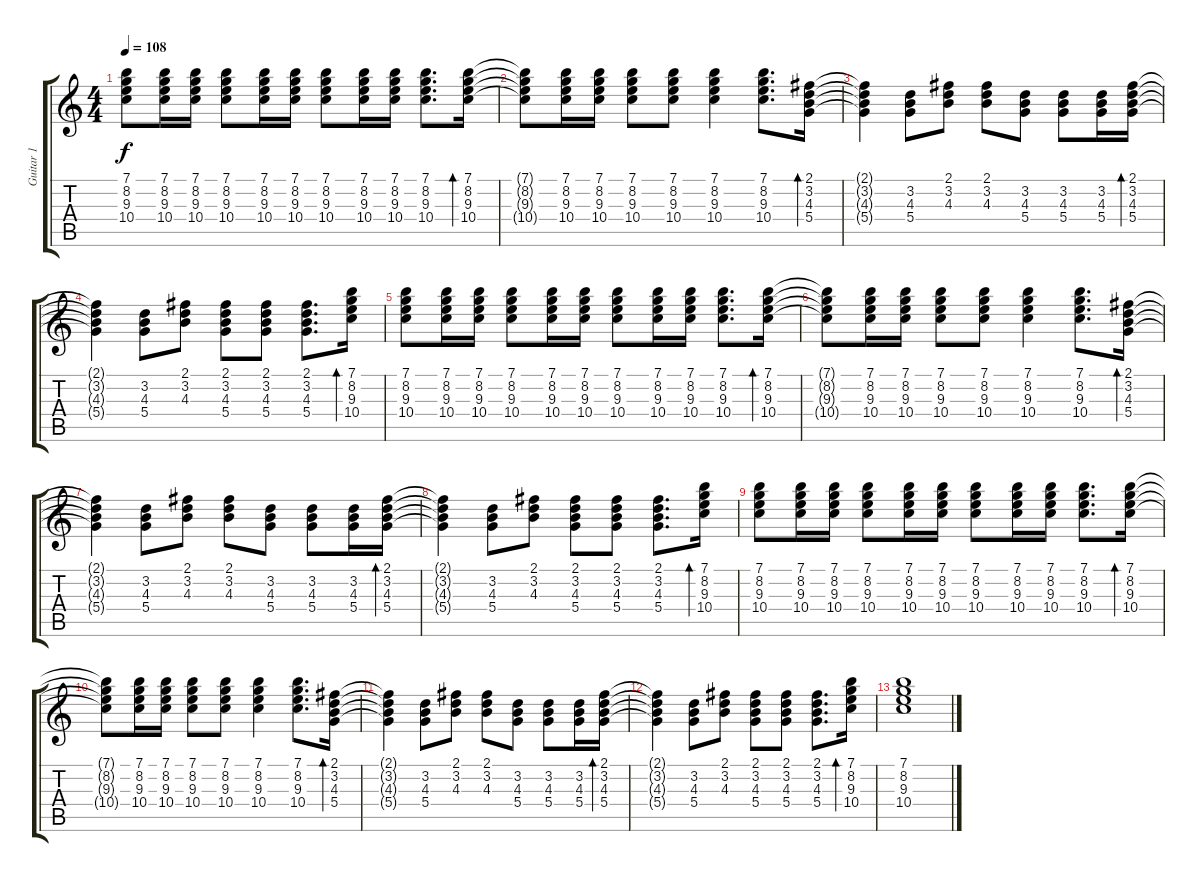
\track ("Guitar 1" "Guitar 1") {instrument acousticguitarsteel}
\staff {score tabs}
\tuning (E4 B3 G3 D3 A2 E2) {hide}
\ts (4 4)
\tempo 108
\clef g2
\ks c
(7.1 8.2 9.3 10.4).8{dy f} (7.1 8.2 9.3 10.4).16 (7.1 8.2 9.3 10.4).16 (7.1 8.2 9.3 10.4).8 (7.1 8.2 9.3 10.4).16 (7.1 8.2 9.3 10.4).16 (7.1 8.2 9.3 10.4).8 (7.1 8.2 9.3 10.4).16 (7.1 8.2 9.3 10.4).16 (7.1 8.2 9.3 10.4).8{d} (7.1 8.2 9.3 10.4).16{bd 60} |
(7.1{t} 8.2{t} 9.3{t} 10.4{t}).8 (7.1 8.2 9.3 10.4).16 (7.1 8.2 9.3 10.4).16 (7.1 8.2 9.3 10.4).8 (7.1 8.2 9.3 10.4).8 (7.1 8.2 9.3 10.4).4 (7.1 8.2 9.3 10.4).8{d} (2.1 3.2 4.3 5.4).16{bd 60} |
(2.1{t} 3.2{t} 4.3{t} 5.4{t}).4 (3.2 4.3 5.4).8 (2.1 3.2 4.3).8 (2.1 3.2 4.3).8 (3.2 4.3 5.4).8 (3.2 4.3 5.4).8 (3.2 4.3 5.4).16 (2.1 3.2 4.3 5.4).16{bd 60} |
(2.1{t} 3.2{t} 4.3{t} 5.4{t}).4 (3.2 4.3 5.4).8 (2.1 3.2 4.3).8 (2.1 3.2 4.3 5.4).8 (2.1 3.2 4.3 5.4).8 (2.1 3.2 4.3 5.4).8{d} (7.1 8.2 9.3 10.4).16{bd 60} |
(7.1 8.2 9.3 10.4).8 (7.1 8.2 9.3 10.4).16 (7.1 8.2 9.3 10.4).16 (7.1 8.2 9.3 10.4).8 (7.1 8.2 9.3 10.4).16 (7.1 8.2 9.3 10.4).16 (7.1 8.2 9.3 10.4).8 (7.1 8.2 9.3 10.4).16 (7.1 8.2 9.3 10.4).16 (7.1 8.2 9.3 10.4).8{d} (7.1 8.2 9.3 10.4).16{bd 60} |
(7.1{t} 8.2{t} 9.3{t} 10.4{t}).8 (7.1 8.2 9.3 10.4).16 (7.1 8.2 9.3 10.4).16 (7.1 8.2 9.3 10.4).8 (7.1 8.2 9.3 10.4).8 (7.1 8.2 9.3 10.4).4 (7.1 8.2 9.3 10.4).8{d} (2.1 3.2 4.3 5.4).16{bd 60} |
(2.1{t} 3.2{t} 4.3{t} 5.4{t}).4 (3.2 4.3 5.4).8 (2.1 3.2 4.3).8 (2.1 3.2 4.3).8 (3.2 4.3 5.4).8 (3.2 4.3 5.4).8 (3.2 4.3 5.4).16 (2.1 3.2 4.3 5.4).16{bd 60} |
(2.1{t} 3.2{t} 4.3{t} 5.4{t}).4 (3.2 4.3 5.4).8 (2.1 3.2 4.3).8 (2.1 3.2 4.3 5.4).8 (2.1 3.2 4.3 5.4).8 (2.1 3.2 4.3 5.4).8{d} (7.1 8.2 9.3 10.4).16{bd 60} |
(7.1 8.2 9.3 10.4).8 (7.1 8.2 9.3 10.4).16 (7.1 8.2 9.3 10.4).16 (7.1 8.2 9.3 10.4).8 (7.1 8.2 9.3 10.4).16 (7.1 8.2 9.3 10.4).16 (7.1 8.2 9.3 10.4).8 (7.1 8.2 9.3 10.4).16 (7.1 8.2 9.3 10.4).16 (7.1 8.2 9.3 10.4).8{d} (7.1 8.2 9.3 10.4).16{bd 60} |
(7.1{t} 8.2{t} 9.3{t} 10.4{t}).8 (7.1 8.2 9.3 10.4).16 (7.1 8.2 9.3 10.4).16 (7.1 8.2 9.3 10.4).8 (7.1 8.2 9.3 10.4).8 (7.1 8.2 9.3 10.4).4 (7.1 8.2 9.3 10.4).8{d} (2.1 3.2 4.3 5.4).16{bd 60} |
(2.1{t} 3.2{t} 4.3{t} 5.4{t}).4 (3.2 4.3 5.4).8 (2.1 3.2 4.3).8 (2.1 3.2 4.3).8 (3.2 4.3 5.4).8 (3.2 4.3 5.4).8 (3.2 4.3 5.4).16 (2.1 3.2 4.3 5.4).16{bd 60} |
(2.1{t} 3.2{t} 4.3{t} 5.4{t}).4 (3.2 4.3 5.4).8 (2.1 3.2 4.3).8 (2.1 3.2 4.3 5.4).8 (2.1 3.2 4.3 5.4).8 (2.1 3.2 4.3 5.4).8{d} (7.1 8.2 9.3 10.4).16{bd 60} |
(7.1 8.2 9.3 10.4).1
